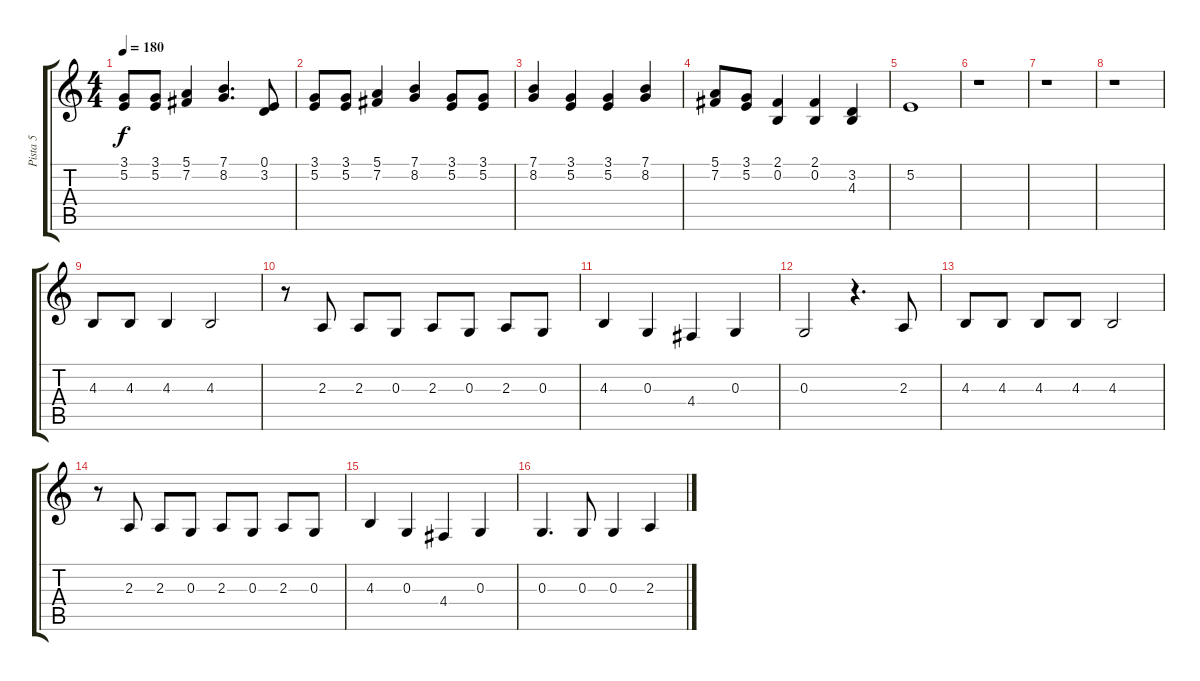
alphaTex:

\track ("Pista 5" "Pista 5") {instrument flute}
\staff {score tabs}
\tuning (E4 B3 G3 D3 A2 E2) {hide}
\ts (4 4)
\tempo 180
\clef g2
\ks c
(3.1 5.2).8{dy f} (3.1 5.2).8 (5.1 7.2).4 (7.1 8.2).4{d} (0.1 3.2).8 |
(3.1 5.2).8 (3.1 5.2).8 (5.1 7.2).4 (7.1 8.2).4 (3.1 5.2).8 (3.1 5.2).8 |
(7.1 8.2).4 (3.1 5.2).4 (3.1 5.2).4 (7.1 8.2).4 |
(5.1 7.2).8 (3.1 5.2).8 (2.1 0.2).4 (2.1 0.2).4 (3.2 4.3).4 |
5.2.1 |
r.1 |
r.1 |
r.1 |
4.3.8 4.3.8 4.3.4 4.3.2 |
r.8 2.3.8 2.3.8 0.3.8 2.3.8 0.3.8 2.3.8 0.3.8 |
4.3.4 0.3.4 4.4.4 0.3.4 |
0.3.2 r.4{d} 2.3.8 |
4.3.8 4.3.8 4.3.8 4.3.8 4.3.2 |
r.8 2.3.8 2.3.8 0.3.8 2.3.8 0.3.8 2.3.8 0.3.8 |
4.3.4 0.3.4 4.4.4 0.3.4 |
0.3.4{d} 0.3.8 0.3.4 2.3.4
